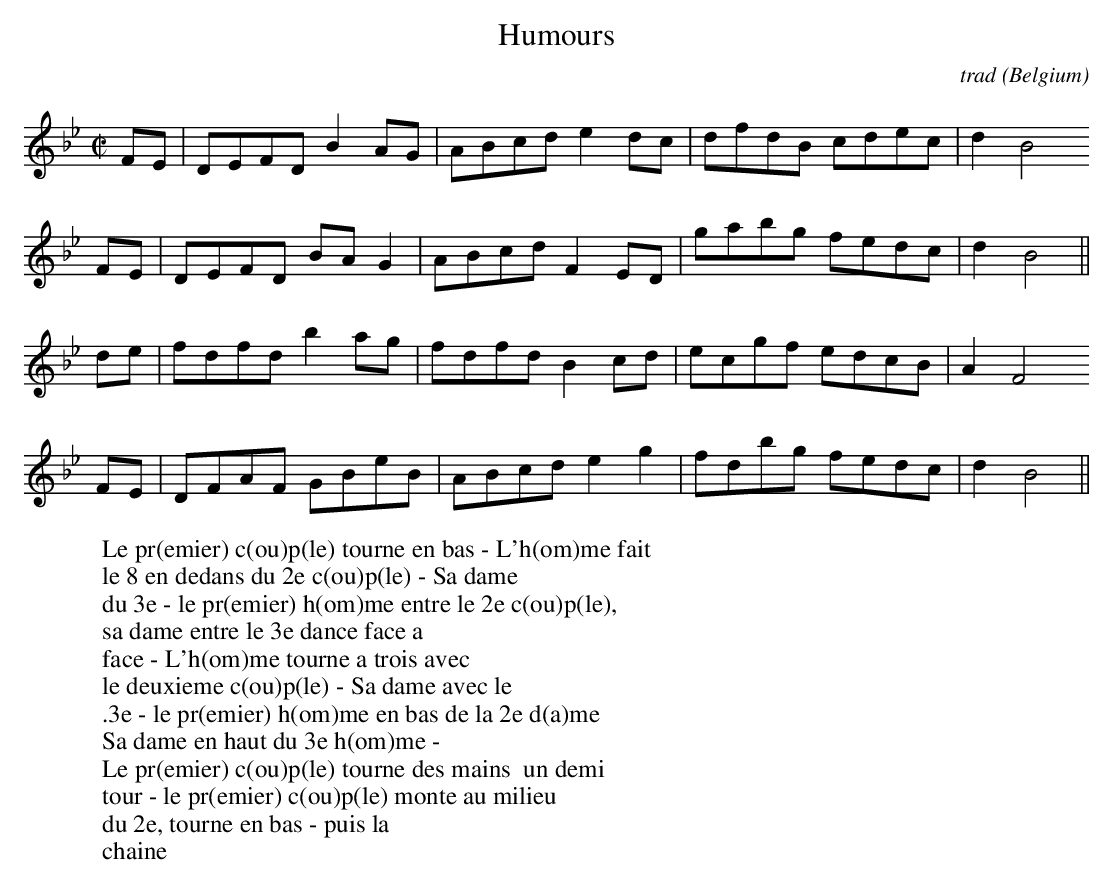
X:1
T:Humours
C:trad
O:Belgium
M:C|
L:1/8
K:Bbmaj
FE|DEFD B2AG|ABcd e2dc|dfdB cdec|d2 B4
FE|DEFD BAG2|ABcd F2ED|gabg fedc|d2 B4||
de|fdfd b2ag|fdfd B2cd|ecgf edcB|A2 F4
FE|DFAF GBeB|ABcd e2g2|fdbg fedc|d2B4||
W:Le pr(emier) c(ou)p(le) tourne en bas - L'h(om)me fait
W:le 8 en dedans du 2e c(ou)p(le) - Sa dame
W:du 3e - le pr(emier) h(om)me entre le 2e c(ou)p(le),
W:sa dame entre le 3e dance face a
W:face - L'h(om)me tourne a trois avec
W:le deuxieme c(ou)p(le) - Sa dame avec le
W:.3e - le pr(emier) h(om)me en bas de la 2e d(a)me
W:Sa dame en haut du 3e h(om)me -
W:Le pr(emier) c(ou)p(le) tourne des mains  un demi
W:tour - le pr(emier) c(ou)p(le) monte au milieu
W:du 2e, tourne en bas - puis la
W:chaine
